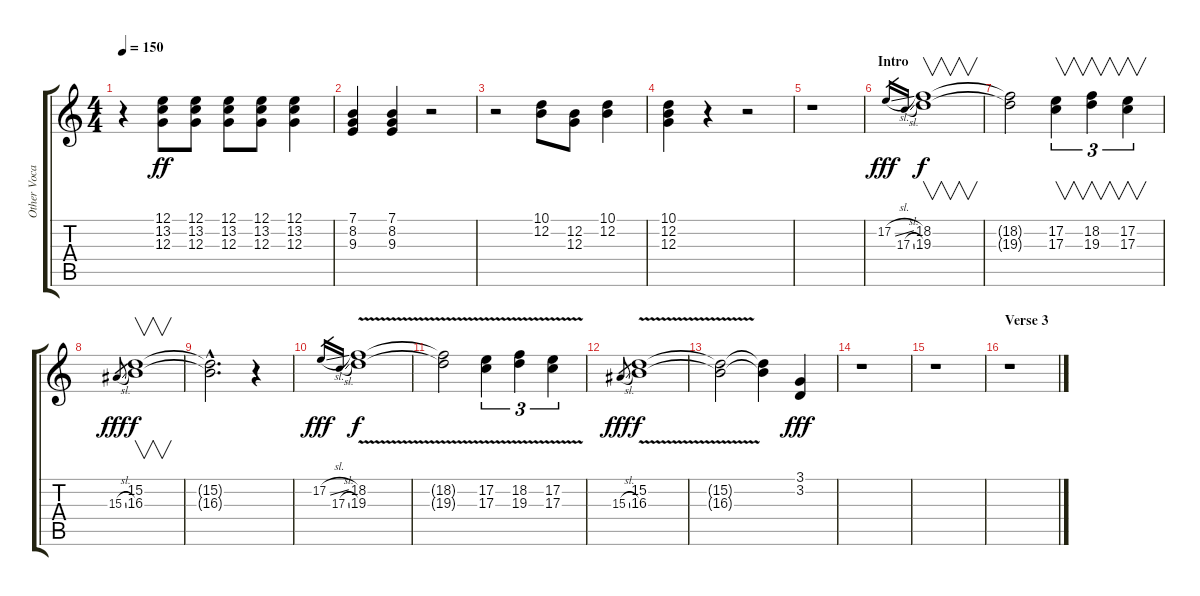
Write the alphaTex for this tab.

\track ("Other Vocals" "Other Voca") {instrument altosax}
\staff {score tabs}
\tuning (E4 B3 G3 D3 A2 E2) {hide}
\ts (4 4)
\tempo 150
\clef g2
\ks c
r.4{dy ff} (12.1 13.2 12.3).8 (12.1 13.2 12.3).8 (12.1 13.2 12.3).8 (12.1 13.2 12.3).8 (12.1 13.2 12.3).4 |
(7.1 8.2 9.3).4 (7.1 8.2 9.3).4 r.2 |
r.2 (10.1 12.2).8 (12.2 12.3).8 (10.1 12.2).4 |
(10.1 12.2 12.3).4 r.4 r.2 |
r.1 |
\section ("" "Intro")
17.2{sl}.16{gr dy fff} 17.3{sl}.16{gr} (18.2 19.3).1{v dy f volume 10 instrument percussiveorgan} |
(18.2{t} 19.3{t}).2 (17.2 17.3).4{v tu (3 2)} (18.2 19.3).4{v tu (3 2)} (17.2 17.3).4{v tu (3 2)} |
15.3{sl}.8{gr dy fff} (15.2 16.3).1{v dy f} |
(15.2{hac t} 16.3{hac t}).2{d} r.4 |
17.2{sl}.16{gr dy fff} 17.3{sl}.16{gr} (18.2{v} 19.3).1{dy f} |
(18.2{t} 19.3{t}).2 (17.2{v} 17.3).4{tu (3 2)} (18.2{v} 19.3).4{tu (3 2)} (17.2{v} 17.3).4{tu (3 2)} |
15.3{sl}.8{gr dy fff} (15.2{v} 16.3).1{dy f} |
(15.2{t} 16.3{t}).2 (15.2{t} 16.3{t}).4 (3.1 3.2).4{dy fff volume 14 instrument altosax} |
r.1 |
r.1 |
\section ("" "Verse 3")
r.1
